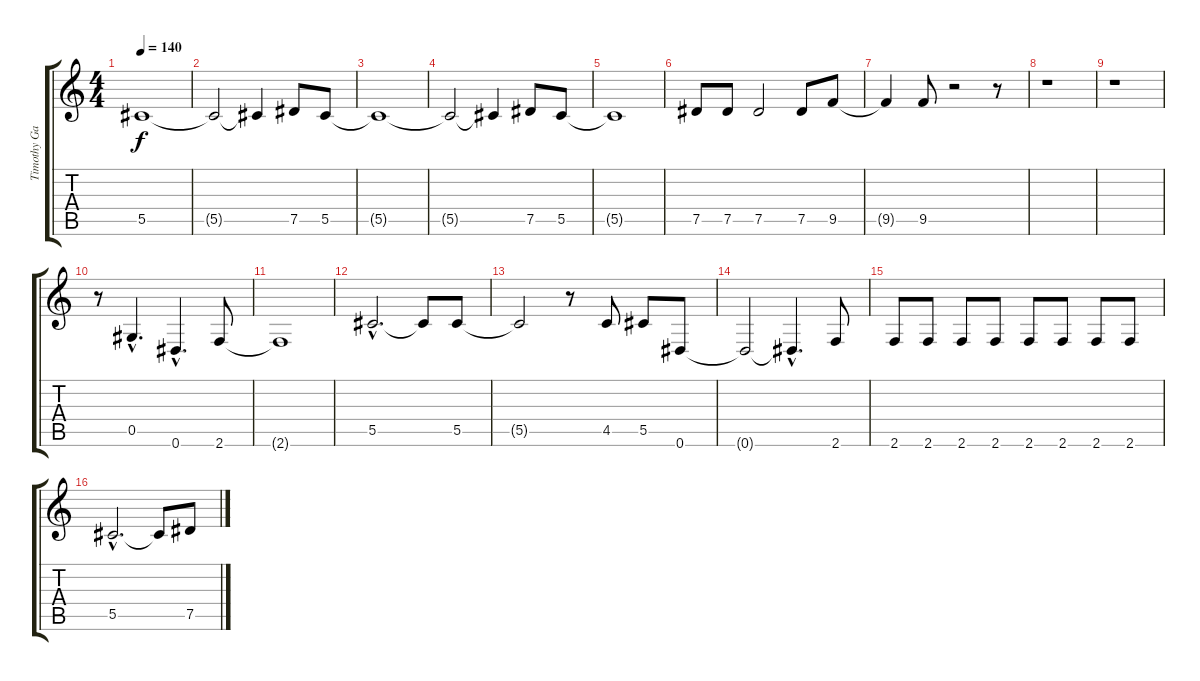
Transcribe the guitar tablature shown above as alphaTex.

\track ("Timothy Gaines" "Timothy Ga") {instrument electricbassfinger}
\staff {score tabs}
\tuning (Eb4 Bb3 Gb3 Db3 Ab2 Eb2) {hide}
\ts (4 4)
\tempo 140
\clef g2
\ks c
5.5{t}.1{dy f} |
5.5{t}.2 5.5{t}.4 7.5.8 5.5.8 |
5.5{t}.1 |
5.5{t}.2 5.5{t}.4 7.5.8 5.5.8 |
5.5{t}.1 |
7.5.8 7.5.8 7.5.2 7.5.8 9.5.8 |
9.5{t}.4 9.5.8 r.2 r.8 |
r.1 |
r.1 |
r.8 0.5{hac}.4{d} 0.6{hac}.4{d} 2.6.8 |
2.6{t}.1 |
5.5{hac}.2{d} 5.5{t}.8 5.5.8 |
5.5{t}.2 r.8 4.5.8 5.5.8 0.6.8 |
0.6{t}.2 0.6{hac t}.4{d} 2.6.8 |
2.6.8 2.6.8 2.6.8 2.6.8 2.6.8 2.6.8 2.6.8 2.6.8 |
5.5{hac}.2{d} 5.5{t}.8 7.5.8
